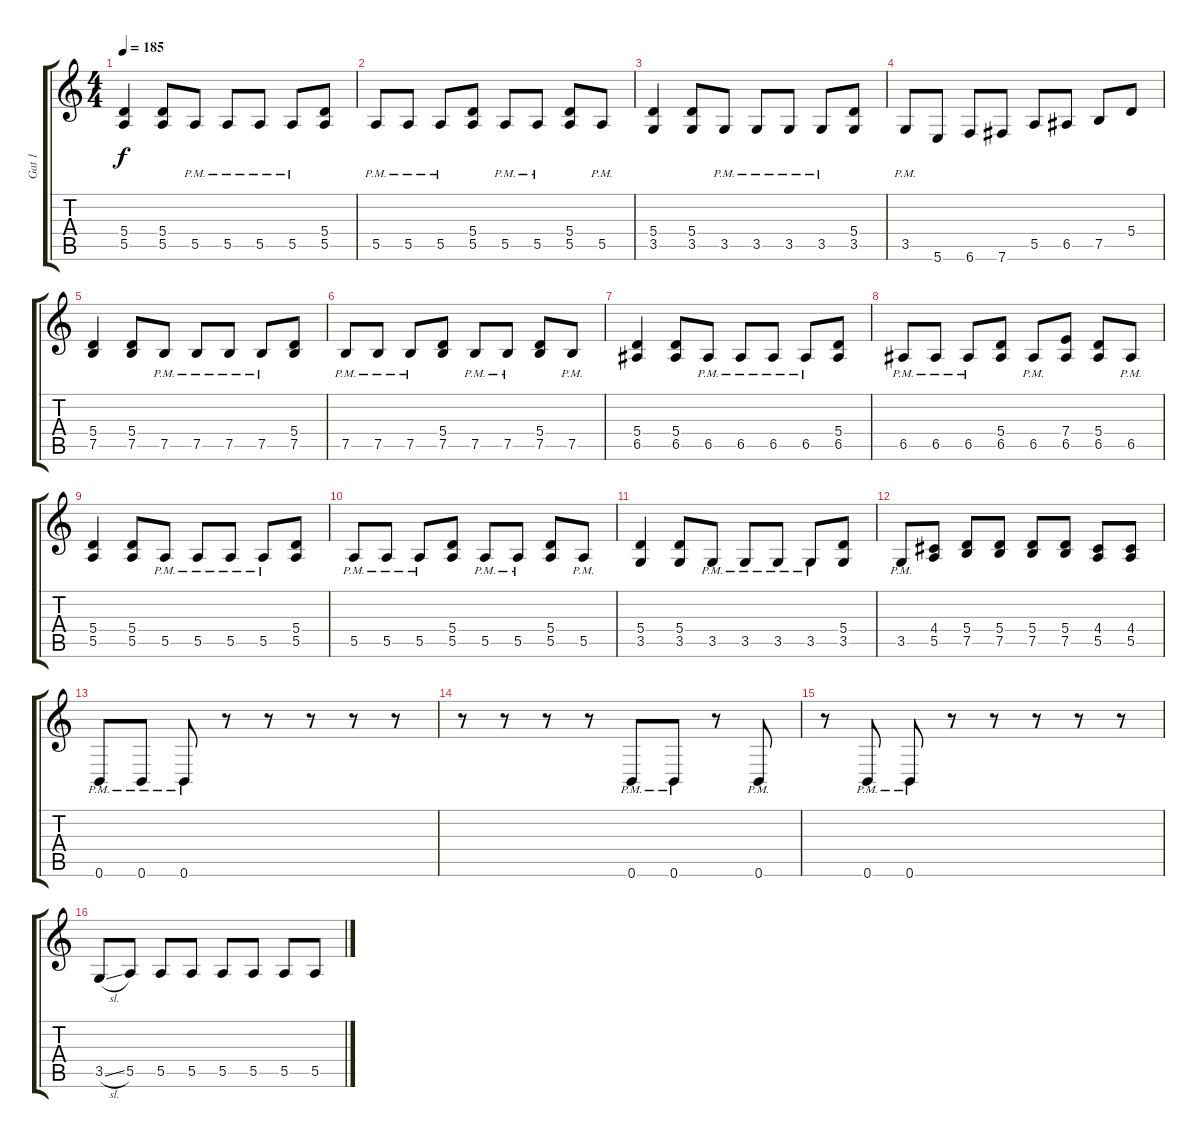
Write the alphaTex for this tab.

\track ("Gat 1" "Gat 1") {instrument distortionguitar}
\staff {score tabs}
\tuning (B3 Gb3 D3 A2 E2 B1) {hide}
\ts (4 4)
\tempo 185
\clef g2
\ks c
(5.4 5.5).4{dy f} (5.4 5.5).8 5.5{pm}.8 5.5{pm}.8 5.5{pm}.8 5.5{pm}.8 (5.4 5.5).8 |
5.5{pm}.8 5.5{pm}.8 5.5{pm}.8 (5.4 5.5).8 5.5{pm}.8 5.5{pm}.8 (5.4 5.5).8 5.5{pm}.8 |
(5.4 3.5).4 (5.4 3.5).8 3.5{pm}.8 3.5{pm}.8 3.5{pm}.8 3.5{pm}.8 (5.4 3.5).8 |
3.5{pm}.8 5.6.8 6.6.8 7.6.8 5.5.8 6.5.8 7.5.8 5.4.8 |
(5.4 7.5).4 (5.4 7.5).8 7.5{pm}.8 7.5{pm}.8 7.5{pm}.8 7.5{pm}.8 (5.4 7.5).8 |
7.5{pm}.8 7.5{pm}.8 7.5{pm}.8 (5.4 7.5).8 7.5{pm}.8 7.5{pm}.8 (5.4 7.5).8 7.5{pm}.8 |
(5.4 6.5).4 (5.4 6.5).8 6.5{pm}.8 6.5{pm}.8 6.5{pm}.8 6.5{pm}.8 (5.4 6.5).8 |
6.5{pm}.8 6.5{pm}.8 6.5{pm}.8 (5.4 6.5).8 6.5{pm}.8 (7.4 6.5).8 (5.4 6.5).8 6.5{pm}.8 |
(5.4 5.5).4 (5.4 5.5).8 5.5{pm}.8 5.5{pm}.8 5.5{pm}.8 5.5{pm}.8 (5.4 5.5).8 |
5.5{pm}.8 5.5{pm}.8 5.5{pm}.8 (5.4 5.5).8 5.5{pm}.8 5.5{pm}.8 (5.4 5.5).8 5.5{pm}.8 |
(5.4 3.5).4 (5.4 3.5).8 3.5{pm}.8 3.5{pm}.8 3.5{pm}.8 3.5{pm}.8 (5.4 3.5).8 |
3.5{pm}.8 (4.4 5.5).8 (5.4 7.5).8 (5.4 7.5).8 (5.4 7.5).8 (5.4 7.5).8 (4.4 5.5).8 (4.4 5.5).8 |
0.6{pm}.8 0.6{pm}.8 0.6{pm}.8 r.8 r.8 r.8 r.8 r.8 |
r.8 r.8 r.8 r.8 0.6{pm}.8 0.6{pm}.8 r.8 0.6{pm}.8 |
r.8 0.6{pm}.8 0.6{pm}.8 r.8 r.8 r.8 r.8 r.8 |
3.5{sl}.8 5.5.8 5.5.8 5.5.8 5.5.8 5.5.8 5.5.8 5.5.8
